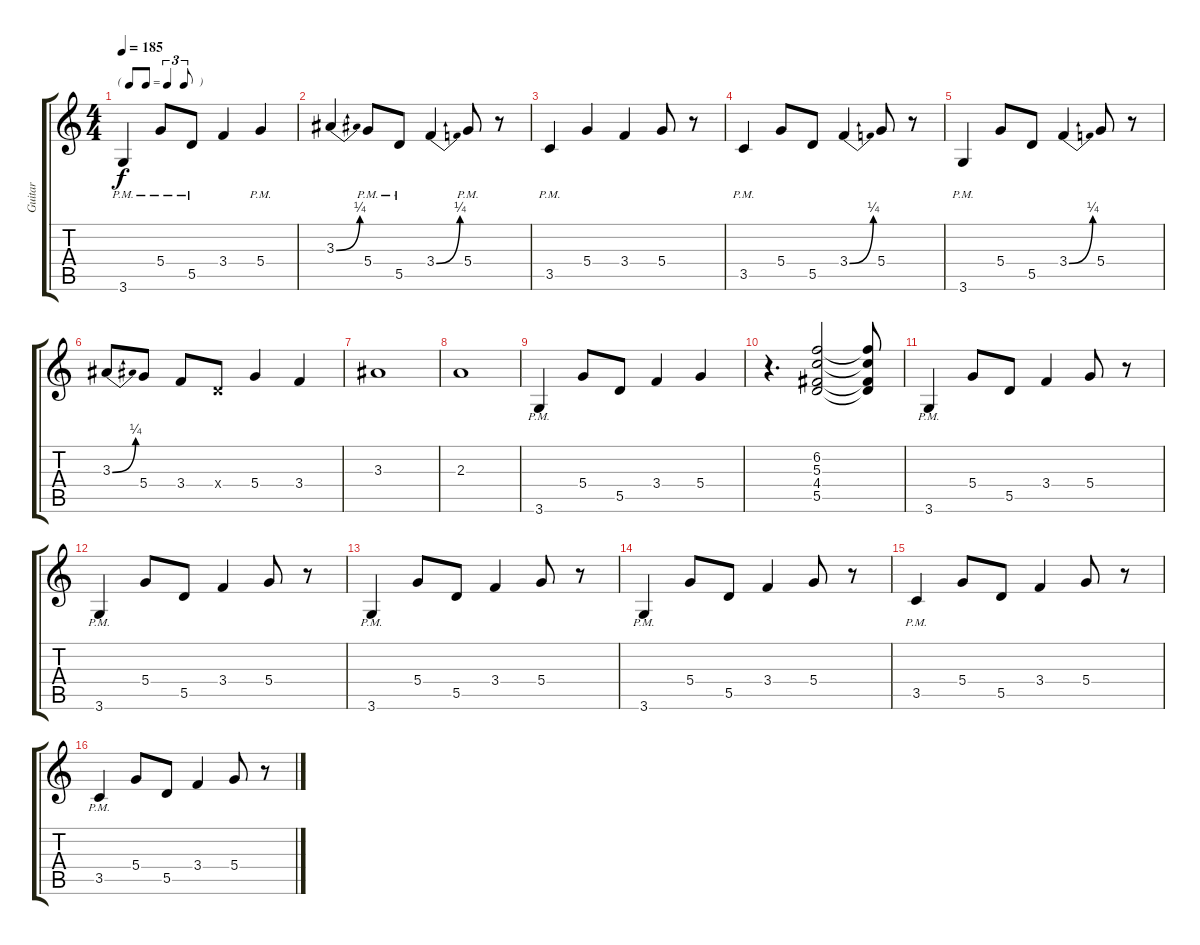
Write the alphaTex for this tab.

\track ("Guitar" "Guitar") {instrument overdrivenguitar}
\staff {score tabs}
\tuning (E4 B3 G3 D3 A2 E2) {hide}
\ts (4 4)
\tf triplet8th
\tempo 185
\clef g2
\ks c
3.6{pm}.4{dy f} 5.4{pm}.8 5.5{pm}.8 3.4.4 5.4{pm}.4 |
3.3{be (bend 0 0 60 1)}.4 5.4{pm}.8 5.5{pm}.8 3.4{be (bend 0 0 60 1)}.4 5.4{pm}.8 r.8 |
3.5{pm}.4 5.4.4 3.4.4 5.4.8 r.8 |
3.5{pm}.4 5.4.8 5.5.8 3.4{be (bend 0 0 60 1)}.4 5.4.8 r.8 |
3.6{pm}.4 5.4.8 5.5.8 3.4{be (bend 0 0 60 1)}.4 5.4.8 r.8 |
3.3{be (bend 0 0 60 1)}.8 5.4.8 3.4.8 0.4{x}.8 5.4.4 3.4.4 |
3.3.1 |
2.3.1 |
3.6{pm}.4 5.4.8 5.5.8 3.4.4 5.4.4 |
r.4{d} (6.2 5.3 4.4 5.5).2 (6.2{t} 5.3{t} 4.4{t} 5.5{t}).8 |
3.6{pm}.4 5.4.8 5.5.8 3.4.4 5.4.8 r.8 |
3.6{pm}.4 5.4.8 5.5.8 3.4.4 5.4.8 r.8 |
3.6{pm}.4 5.4.8 5.5.8 3.4.4 5.4.8 r.8 |
3.6{pm}.4 5.4.8 5.5.8 3.4.4 5.4.8 r.8 |
3.5{pm}.4 5.4.8 5.5.8 3.4.4 5.4.8 r.8 |
3.5{pm}.4 5.4.8 5.5.8 3.4.4 5.4.8 r.8
